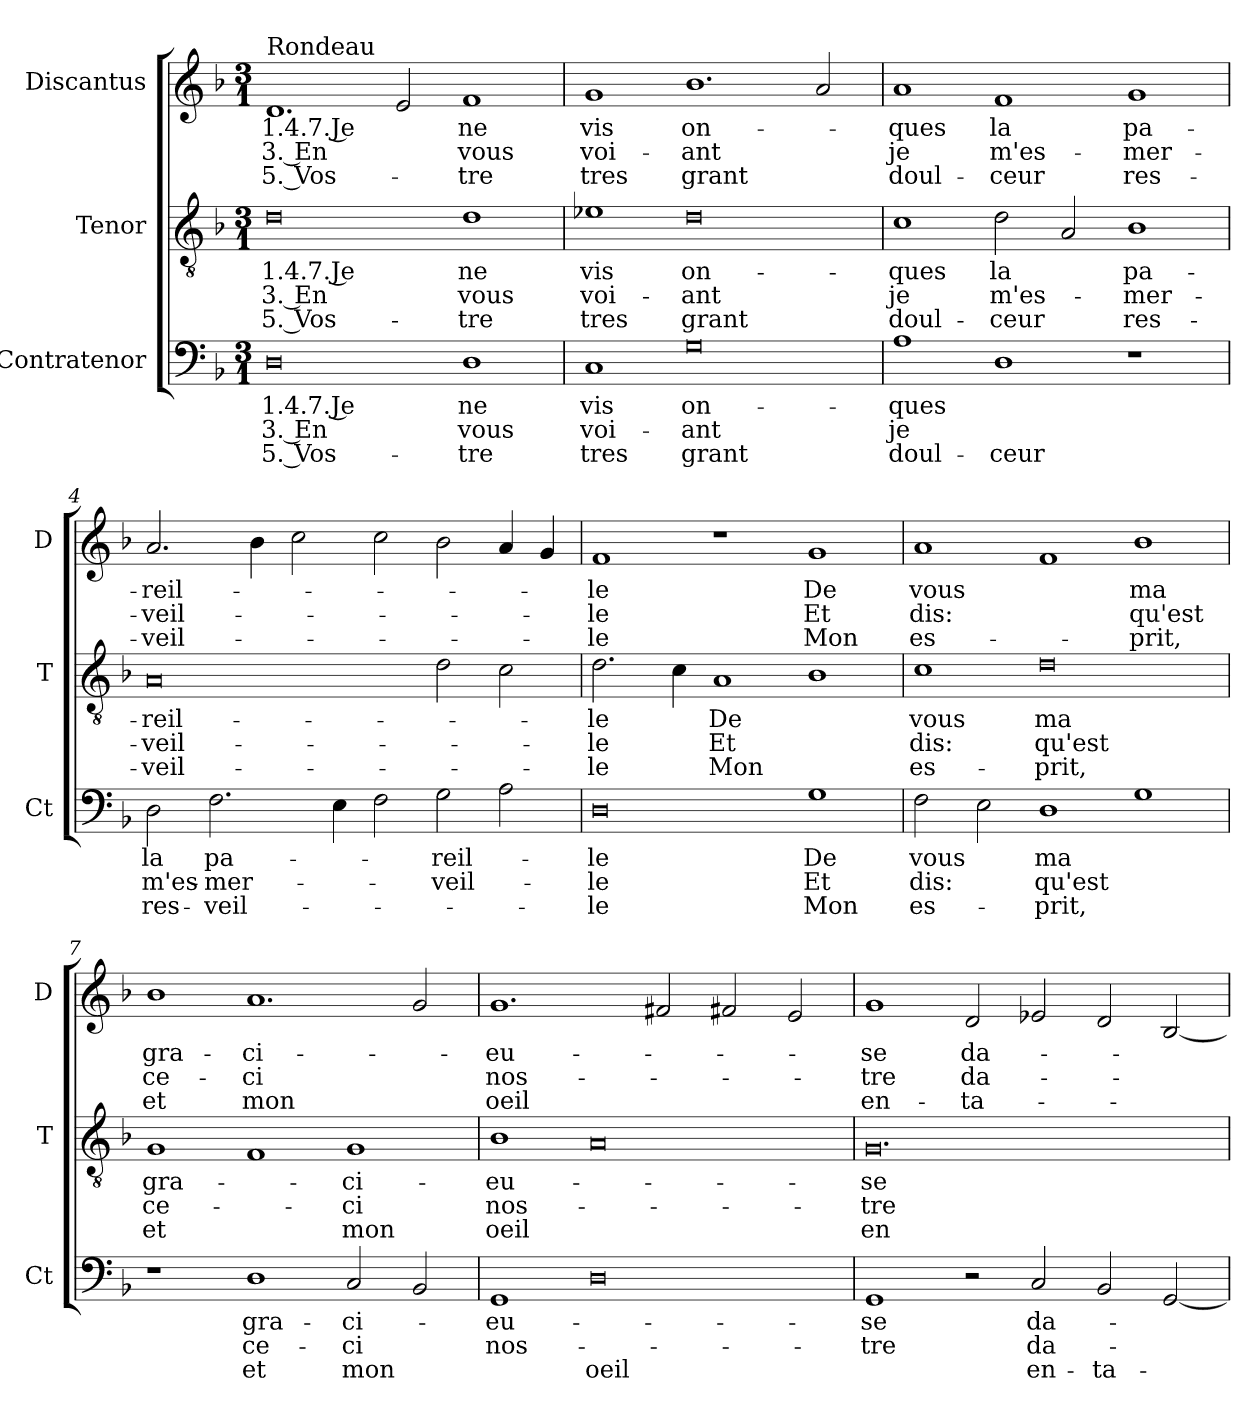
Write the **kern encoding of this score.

**kern	**text	**text	**text	**kern	**text	**text	**text	**kern	**text	**text	**text
*part3	*part3	*part3	*part3	*part2	*part2	*part2	*part2	*part1	*part1	*part1	*part1
*staff3	*staff3	*staff3	*staff3	*staff2	*staff2	*staff2	*staff2	*staff1	*staff1	*staff1	*staff1
*I"Contratenor	*	*	*	*I"Tenor	*	*	*	*I"Discantus	*	*	*
*I'Ct	*	*	*	*I'T	*	*	*	*I'D	*	*	*
*clefF4	*	*	*	*clefGv2	*	*	*	*clefG2	*	*	*
*k[b-]	*	*	*	*k[b-]	*	*	*	*k[b-]	*	*	*
*F:	*	*	*	*F:	*	*	*	*F:	*	*	*
*M3/1	*	*	*	*M3/1	*	*	*	*M3/1	*	*	*
=1	=1	=1	=1	=1	=1	=1	=1	=1	=1	=1	=1
!	!	!	!	!	!	!	!	!LO:TX:a:t=Rondeau	!	!	!
0D	1.4.7. Je	3. En	5. Vos-	0d	1.4.7. Je	3. En	5. Vos-	1.d	1.4.7. Je	3. En	5. Vos-
.	.	.	.	.	.	.	.	2e	.	.	.
1D	ne	vous	-tre	1d	ne	vous	-tre	1f	ne	vous	-tre
=2	=2	=2	=2	=2	=2	=2	=2	=2	=2	=2	=2
1C	vis	voi-	tres	1e-X	vis	voi-	tres	1g	vis	voi-	tres
0G	on-	-ant	grant	0d	on-	-ant	grant	1.b-	on-	-ant	grant
.	.	.	.	.	.	.	.	2a	.	.	.
=3	=3	=3	=3	=3	=3	=3	=3	=3	=3	=3	=3
1A	-ques	je	doul-	1c	-ques	je	doul-	1a	-ques	je	doul-
1D	.	.	-ceur	2d	la	m'es-	-ceur	1f	la	m'es-	-ceur
.	.	.	.	2A	.	.	.	.	.	.	.
1r	.	.	.	1B-	pa-	-mer-	res-	1g	pa-	-mer-	res-
=4	=4	=4	=4	=4	=4	=4	=4	=4	=4	=4	=4
2D	la	m'es-	res-	0A	-reil-	-veil-	-veil-	2.a	-reil-	-veil-	-veil-
2.F	pa-	-mer-	-veil-	.	.	.	.	.	.	.	.
.	.	.	.	.	.	.	.	4b-	.	.	.
.	.	.	.	.	.	.	.	2cc	.	.	.
4E	.	.	.	.	.	.	.	.	.	.	.
2F	.	.	.	.	.	.	.	2cc	.	.	.
2G	-reil-	-veil-	.	2d	.	.	.	2b-	.	.	.
2A	.	.	.	2c	.	.	.	4a	.	.	.
.	.	.	.	.	.	.	.	4g	.	.	.
=5	=5	=5	=5	=5	=5	=5	=5	=5	=5	=5	=5
0D	-le	-le	-le	2.d	-le	-le	-le	1f	-le	-le	-le
.	.	.	.	4c	.	.	.	.	.	.	.
.	.	.	.	1A	De	Et	Mon	1r	.	.	.
1G	De	Et	Mon	1B-	.	.	.	1g	De	Et	Mon
=6	=6	=6	=6	=6	=6	=6	=6	=6	=6	=6	=6
2F	vous	dis:	es-	1c	vous	dis:	es-	1a	vous	dis:	es-
2E	.	.	.	.	.	.	.	.	.	.	.
1D	ma	qu'est	-prit,	0d	ma	qu'est	-prit,	1f	.	.	.
1G	.	.	.	.	.	.	.	1b-	ma	qu'est	-prit,
=7	=7	=7	=7	=7	=7	=7	=7	=7	=7	=7	=7
1r	.	.	.	1G	gra-	ce-	et	1b-	gra-	ce-	et
1D	gra-	ce-	et	1F	.	.	.	1.a	-ci-	-ci	mon
2C	-ci-	-ci	mon	1G	-ci-	-ci	mon	.	.	.	.
2BB-	.	.	.	.	.	.	.	2g	.	.	.
=8	=8	=8	=8	=8	=8	=8	=8	=8	=8	=8	=8
1GG	-eu-	nos-	.	1B-	-eu-	nos-	oeil	1.g	-eu-	nos-	oeil
0D	.	.	oeil	0A	.	.	.	.	.	.	.
.	.	.	.	.	.	.	.	2f#X	.	.	.
.	.	.	.	.	.	.	.	2f#X	.	.	.
.	.	.	.	.	.	.	.	2e	.	.	.
=9	=9	=9	=9	=9	=9	=9	=9	=9	=9	=9	=9
1GG	-se	-tre	.	0.G	-se	-tre	en-	1g	-se	-tre	en-
2r	.	.	.	.	.	.	.	2d	da-	da-	-ta-
2C	da-	da-	en-	.	.	.	.	2e-X	.	.	.
2BB-	.	.	-ta-	.	.	.	.	2d	.	.	.
[2GG	.	.	.	.	.	.	.	[2B-	.	.	.
=	=	=	=	=	=	=	=	=	=	=	=
*-	*-	*-	*-	*-	*-	*-	*-	*-	*-	*-	*-
